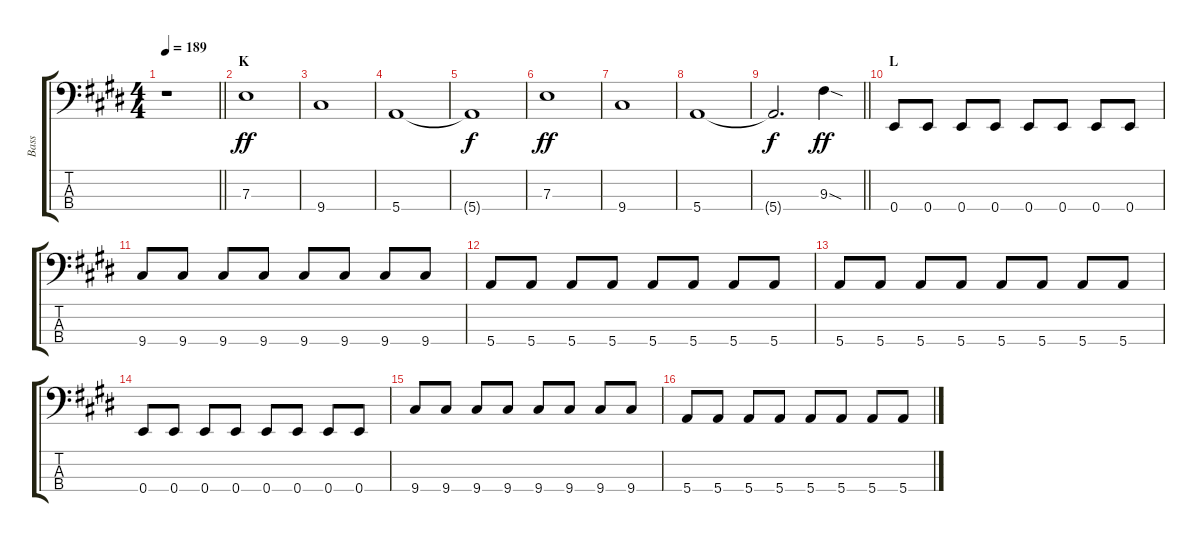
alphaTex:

\track ("Bass" "Bass") {instrument electricbasspick}
\staff {score tabs}
\tuning (G2 D2 A1 E1) {hide}
\ts (4 4)
\tempo 189
\clef f4
\barLineRight lightlight
\ks e
r.1{dy f} |
\section ("" "K")
7.3.1{dy ff} |
9.4.1 |
5.4.1 |
5.4{t}.1{dy f} |
7.3.1{dy ff} |
9.4.1 |
5.4.1 |
\barLineRight lightlight
5.4{t}.2{d dy f} 9.3{sod}.4{dy ff} |
\section ("" "L")
0.4.8 0.4.8 0.4.8 0.4.8 0.4.8 0.4.8 0.4.8 0.4.8 |
9.4.8 9.4.8 9.4.8 9.4.8 9.4.8 9.4.8 9.4.8 9.4.8 |
5.4.8 5.4.8 5.4.8 5.4.8 5.4.8 5.4.8 5.4.8 5.4.8 |
5.4.8 5.4.8 5.4.8 5.4.8 5.4.8 5.4.8 5.4.8 5.4.8 |
0.4.8 0.4.8 0.4.8 0.4.8 0.4.8 0.4.8 0.4.8 0.4.8 |
9.4.8 9.4.8 9.4.8 9.4.8 9.4.8 9.4.8 9.4.8 9.4.8 |
5.4.8 5.4.8 5.4.8 5.4.8 5.4.8 5.4.8 5.4.8 5.4.8
